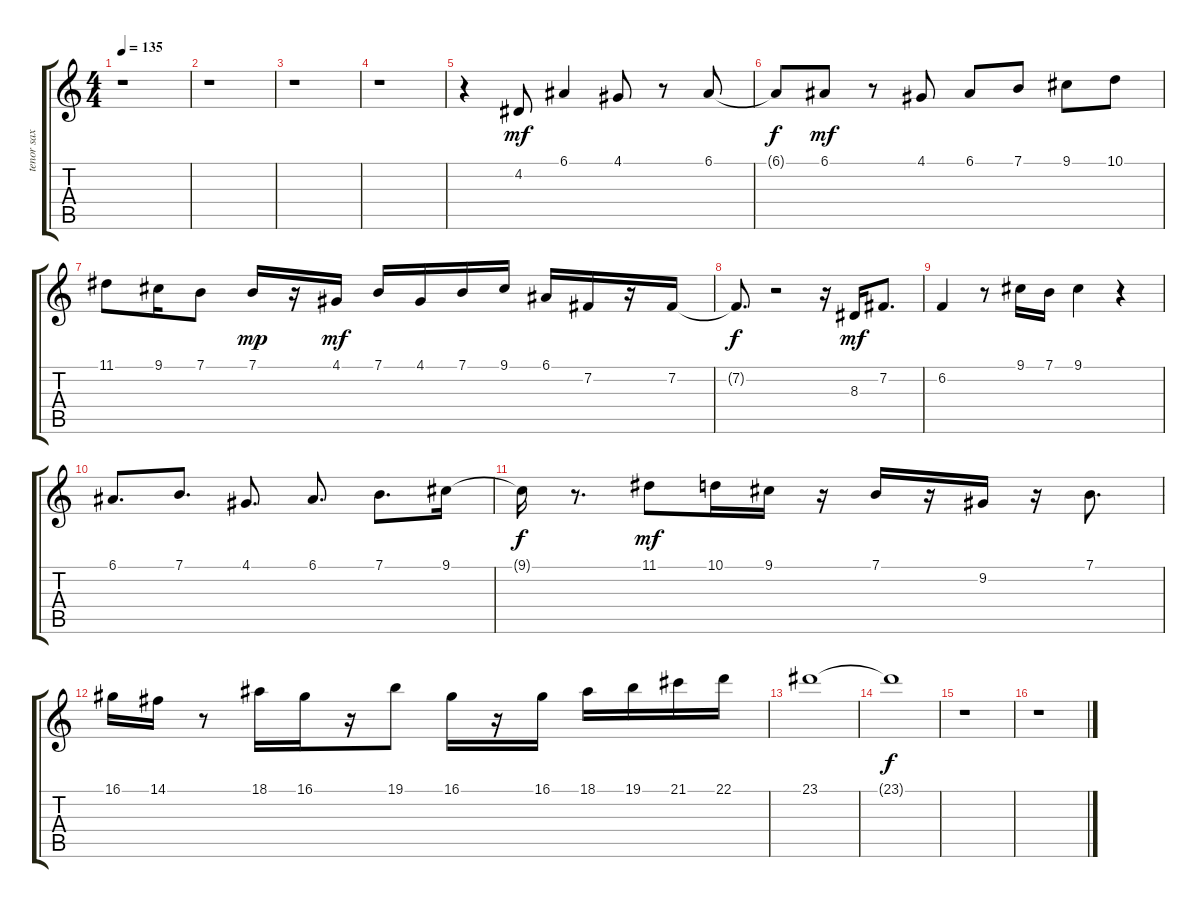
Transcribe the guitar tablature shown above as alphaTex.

\track ("tenor sax" "tenor sax") {instrument tenorsax}
\staff {score tabs}
\tuning (E4 B3 G3 D3 A2 E2) {hide}
\ts (4 4)
\tempo 135
\clef g2
\ks c
r.1{dy f} |
r.1 |
r.1 |
r.1 |
r.4 4.2.8{dy mf} 6.1.4 4.1.8 r.8 6.1.8 |
6.1{t}.8{dy f} 6.1.8{dy mf} r.8 4.1.8 6.1.8 7.1.8 9.1.8 10.1.8 |
11.1.8 9.1.16 7.1.8 7.1.16{dy mp} r.16 4.1.16{dy mf} 7.1.16 4.1.16 7.1.16 9.1.16 6.1.16 7.2.16 r.16 7.2.16 |
7.2{t}.8{d dy f} r.2 r.16 8.3.16{dy mf} 7.2.8{d} |
6.2.4 r.8 9.1.16 7.1.16 9.1.4 r.4 |
6.1.8{d} 7.1.8{d} 4.1.8{d} 6.1.8{d} 7.1.8{d} 9.1.16 |
9.1{t}.16{dy f} r.8{d} 11.1.8{dy mf} 10.1.16 9.1.16 r.16 7.1.16 r.16 9.2.16 r.16 7.1.8{d} |
16.1.16 14.1.16 r.8 18.1.16 16.1.16 r.16 19.1.8 16.1.16 r.16 16.1.16 18.1.16 19.1.16 21.1.16 22.1.16 |
23.1.1 |
23.1{t}.1{dy f} |
r.1 |
r.1
